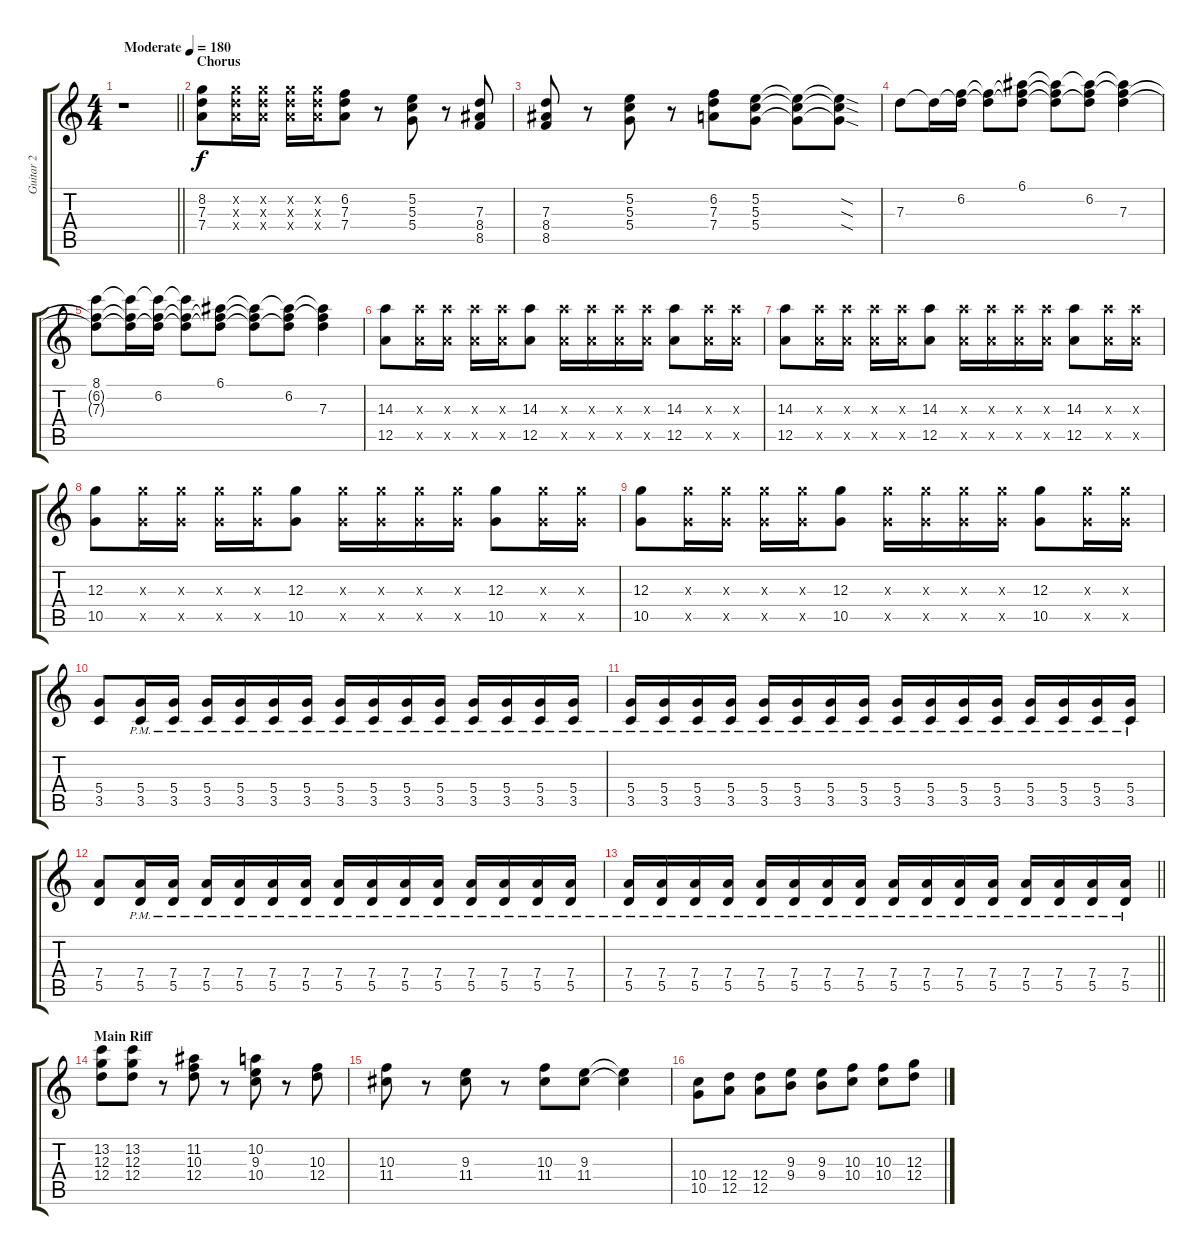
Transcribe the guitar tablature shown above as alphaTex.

\track ("Guitar 2" "Guitar 2") {instrument overdrivenguitar}
\staff {score tabs}
\tuning (E4 B3 G3 D3 A2 E2) {hide}
\ts (4 4)
\tempo (180 "Moderate")
\clef g2
\barLineRight lightlight
\ks c
r.1{dy f instrument overdrivenguitar} |
\section ("" "Chorus")
(8.2 7.3 7.4).8 (8.2{x} 7.3{x} 7.4{x}).16 (8.2{x} 7.3{x} 7.4{x}).16 (8.2{x} 7.3{x} 7.4{x}).16 (8.2{x} 7.3{x} 7.4{x}).16 (6.2 7.3 7.4).8 r.8 (5.2 5.3 5.4).8 r.8 (7.3 8.4 8.5).8 |
(7.3 8.4 8.5).8 r.8 (5.2 5.3 5.4).8 r.8 (6.2 7.3 7.4).8 (5.2 5.3 5.4).8 (5.2{t} 5.3{t} 5.4{t}).8 (5.2{sod t} 5.3{sod t} 5.4{sod t}).8 |
7.3.8 7.3{t}.16 (6.2 7.3{t}).16 (6.2{t} 7.3{t}).8 (6.1 6.2{t} 7.3{t}).8 (6.1{t} 6.2{t} 7.3{t}).8 (6.1{t} 6.2 7.3{t}).8 (6.1{t} 6.2{t} 7.3).4 |
(8.1 6.2{t} 7.3{t}).8 (8.1{t} 6.2{t} 7.3{t}).16 (8.1{t} 6.2 7.3{t}).16 (8.1{t} 6.2{t} 7.3{t}).8 (6.1 6.2{t} 7.3{t}).8 (6.1{t} 6.2{t} 7.3{t}).8 (6.1{t} 6.2 7.3{t}).8 (6.1{t} 6.2{t} 7.3).4 |
(14.3 12.5).8 (14.3{x} 12.5{x}).16 (14.3{x} 12.5{x}).16 (14.3{x} 12.5{x}).16 (14.3{x} 12.5{x}).16 (14.3 12.5).8 (14.3{x} 12.5{x}).16 (14.3{x} 12.5{x}).16 (14.3{x} 12.5{x}).16 (14.3{x} 12.5{x}).16 (14.3 12.5).8 (14.3{x} 12.5{x}).16 (14.3{x} 12.5{x}).16 |
(14.3 12.5).8 (14.3{x} 12.5{x}).16 (14.3{x} 12.5{x}).16 (14.3{x} 12.5{x}).16 (14.3{x} 12.5{x}).16 (14.3 12.5).8 (14.3{x} 12.5{x}).16 (14.3{x} 12.5{x}).16 (14.3{x} 12.5{x}).16 (14.3{x} 12.5{x}).16 (14.3 12.5).8 (14.3{x} 12.5{x}).16 (14.3{x} 12.5{x}).16 |
(12.3 10.5).8 (12.3{x} 10.5{x}).16 (12.3{x} 10.5{x}).16 (12.3{x} 10.5{x}).16 (12.3{x} 10.5{x}).16 (12.3 10.5).8 (12.3{x} 10.5{x}).16 (12.3{x} 10.5{x}).16 (12.3{x} 10.5{x}).16 (12.3{x} 10.5{x}).16 (12.3 10.5).8 (12.3{x} 10.5{x}).16 (12.3{x} 10.5{x}).16 |
(12.3 10.5).8 (12.3{x} 10.5{x}).16 (12.3{x} 10.5{x}).16 (12.3{x} 10.5{x}).16 (12.3{x} 10.5{x}).16 (12.3 10.5).8 (12.3{x} 10.5{x}).16 (12.3{x} 10.5{x}).16 (12.3{x} 10.5{x}).16 (12.3{x} 10.5{x}).16 (12.3 10.5).8 (12.3{x} 10.5{x}).16 (12.3{x} 10.5{x}).16 |
(5.4 3.5).8 (5.4{pm} 3.5{pm}).16 (5.4{pm} 3.5{pm}).16 (5.4{pm} 3.5{pm}).16 (5.4{pm} 3.5{pm}).16 (5.4{pm} 3.5{pm}).16 (5.4{pm} 3.5{pm}).16 (5.4{pm} 3.5{pm}).16 (5.4{pm} 3.5{pm}).16 (5.4{pm} 3.5{pm}).16 (5.4{pm} 3.5{pm}).16 (5.4{pm} 3.5{pm}).16 (5.4{pm} 3.5{pm}).16 (5.4{pm} 3.5{pm}).16 (5.4{pm} 3.5{pm}).16 |
(5.4{pm} 3.5{pm}).16 (5.4{pm} 3.5{pm}).16 (5.4{pm} 3.5{pm}).16 (5.4{pm} 3.5{pm}).16 (5.4{pm} 3.5{pm}).16 (5.4{pm} 3.5{pm}).16 (5.4{pm} 3.5{pm}).16 (5.4{pm} 3.5{pm}).16 (5.4{pm} 3.5{pm}).16 (5.4{pm} 3.5{pm}).16 (5.4{pm} 3.5{pm}).16 (5.4{pm} 3.5{pm}).16 (5.4{pm} 3.5{pm}).16 (5.4{pm} 3.5{pm}).16 (5.4{pm} 3.5{pm}).16 (5.4{pm} 3.5{pm}).16 |
(7.4 5.5).8 (7.4{pm} 5.5{pm}).16 (7.4{pm} 5.5{pm}).16 (7.4{pm} 5.5{pm}).16 (7.4{pm} 5.5{pm}).16 (7.4{pm} 5.5{pm}).16 (7.4{pm} 5.5{pm}).16 (7.4{pm} 5.5{pm}).16 (7.4{pm} 5.5{pm}).16 (7.4{pm} 5.5{pm}).16 (7.4{pm} 5.5{pm}).16 (7.4{pm} 5.5{pm}).16 (7.4{pm} 5.5{pm}).16 (7.4{pm} 5.5{pm}).16 (7.4{pm} 5.5{pm}).16 |
\barLineRight lightlight
(7.4{pm} 5.5{pm}).16 (7.4{pm} 5.5{pm}).16 (7.4{pm} 5.5{pm}).16 (7.4{pm} 5.5{pm}).16 (7.4{pm} 5.5{pm}).16 (7.4{pm} 5.5{pm}).16 (7.4{pm} 5.5{pm}).16 (7.4{pm} 5.5{pm}).16 (7.4{pm} 5.5{pm}).16 (7.4{pm} 5.5{pm}).16 (7.4{pm} 5.5{pm}).16 (7.4{pm} 5.5{pm}).16 (7.4{pm} 5.5{pm}).16 (7.4{pm} 5.5{pm}).16 (7.4{pm} 5.5{pm}).16 (7.4{pm} 5.5{pm}).16 |
\section ("" "Main Riff")
(13.2 12.3 12.4).8 (13.2 12.3 12.4).8 r.8 (11.2 10.3 12.4).8 r.8 (10.2 9.3 10.4).8 r.8 (10.3 12.4).8 |
(10.3 11.4).8 r.8 (9.3 11.4).8 r.8 (10.3 11.4).8 (9.3 11.4).8 (9.3{t} 11.4{t}).4 |
(10.4 10.5).8 (12.4 12.5).8 (12.4 12.5).8 (9.3 9.4).8 (9.3 9.4).8 (10.3 10.4).8 (10.3 10.4).8 (12.3 12.4).8
